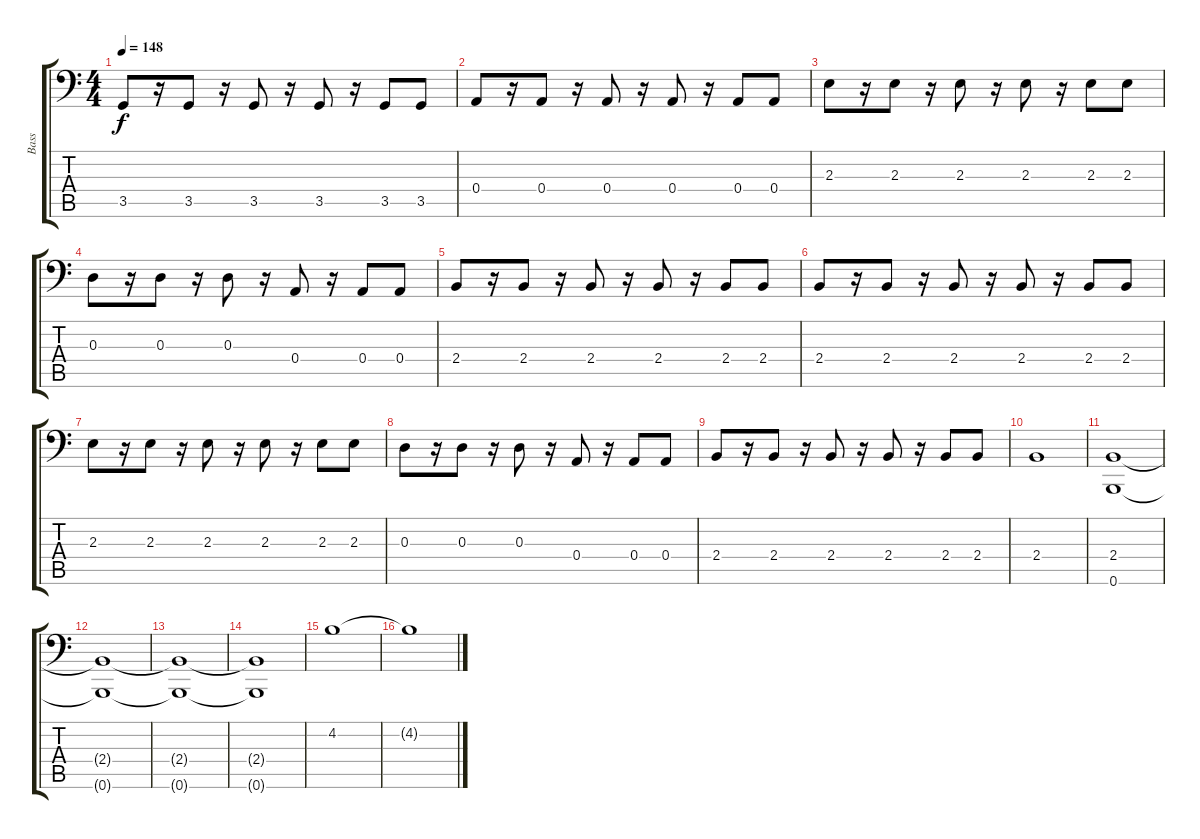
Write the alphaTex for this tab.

\track ("Bass" "Bass") {instrument fretlessbass}
\staff {score tabs}
\tuning (C3 G2 D2 A1 E1 B0) {hide}
\ts (4 4)
\tempo 148
\clef f4
\ks c
3.5.8{dy f} r.16 3.5.8 r.16 3.5.8 r.16 3.5.8 r.16 3.5.8 3.5.8 |
0.4.8 r.16 0.4.8 r.16 0.4.8 r.16 0.4.8 r.16 0.4.8 0.4.8 |
2.3.8 r.16 2.3.8 r.16 2.3.8 r.16 2.3.8 r.16 2.3.8 2.3.8 |
0.3.8 r.16 0.3.8 r.16 0.3.8 r.16 0.4.8 r.16 0.4.8 0.4.8 |
2.4.8 r.16 2.4.8 r.16 2.4.8 r.16 2.4.8 r.16 2.4.8 2.4.8 |
2.4.8 r.16 2.4.8 r.16 2.4.8 r.16 2.4.8 r.16 2.4.8 2.4.8 |
2.3.8 r.16 2.3.8 r.16 2.3.8 r.16 2.3.8 r.16 2.3.8 2.3.8 |
0.3.8 r.16 0.3.8 r.16 0.3.8 r.16 0.4.8 r.16 0.4.8 0.4.8 |
2.4.8 r.16 2.4.8 r.16 2.4.8 r.16 2.4.8 r.16 2.4.8 2.4.8 |
2.4.1 |
(2.4 0.6).1 |
(2.4{t} 0.6{t}).1 |
(2.4{t} 0.6{t}).1 |
(2.4{t} 0.6{t}).1 |
4.2.1 |
4.2{t}.1
